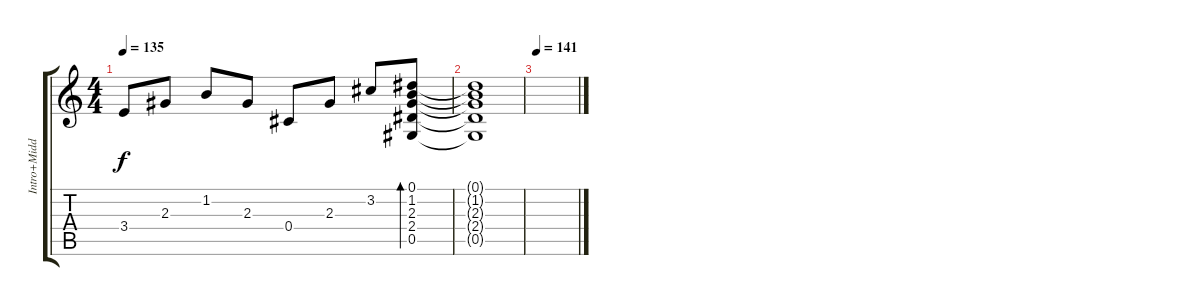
\track ("Intro+Middle Part" "Intro+Midd") {instrument electricguitarclean}
\staff {score tabs}
\tuning (Eb4 Bb3 Gb3 Db3 Ab2 Eb2) {hide}
\ts (4 4)
\tempo 135
\clef g2
\ks c
3.4.8{dy f} 2.3.8 1.2.8 2.3.8 0.4.8 2.3.8 3.2.8 (0.1 1.2 2.3 2.4 0.5).8{bd 60} |
(0.1{t} 1.2{t} 2.3{t} 2.4{t} 0.5{t}).1 |
\tempo 141
